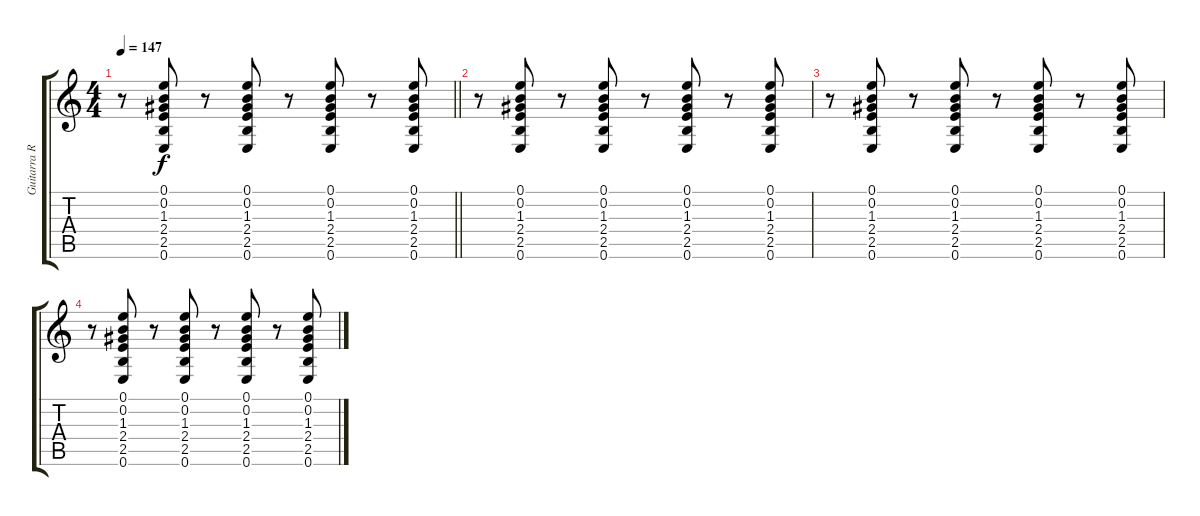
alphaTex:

\track ("Guitarra Ritmica" "Guitarra R") {instrument electricguitarclean}
\staff {score tabs}
\tuning (E4 B3 G3 D3 A2 E2) {hide}
\ts (4 4)
\tempo 147
\clef g2
\barLineRight lightlight
\ks c
r.8{dy f} (0.1 0.2 1.3 2.4 2.5 0.6).8 r.8 (0.1 0.2 1.3 2.4 2.5 0.6).8 r.8 (0.1 0.2 1.3 2.4 2.5 0.6).8 r.8 (0.1 0.2 1.3 2.4 2.5 0.6).8 |
r.8 (0.1 0.2 1.3 2.4 2.5 0.6).8 r.8 (0.1 0.2 1.3 2.4 2.5 0.6).8 r.8 (0.1 0.2 1.3 2.4 2.5 0.6).8 r.8 (0.1 0.2 1.3 2.4 2.5 0.6).8 |
r.8 (0.1 0.2 1.3 2.4 2.5 0.6).8 r.8 (0.1 0.2 1.3 2.4 2.5 0.6).8 r.8 (0.1 0.2 1.3 2.4 2.5 0.6).8 r.8 (0.1 0.2 1.3 2.4 2.5 0.6).8 |
r.8 (0.1 0.2 1.3 2.4 2.5 0.6).8 r.8 (0.1 0.2 1.3 2.4 2.5 0.6).8 r.8 (0.1 0.2 1.3 2.4 2.5 0.6).8 r.8 (0.1 0.2 1.3 2.4 2.5 0.6).8
